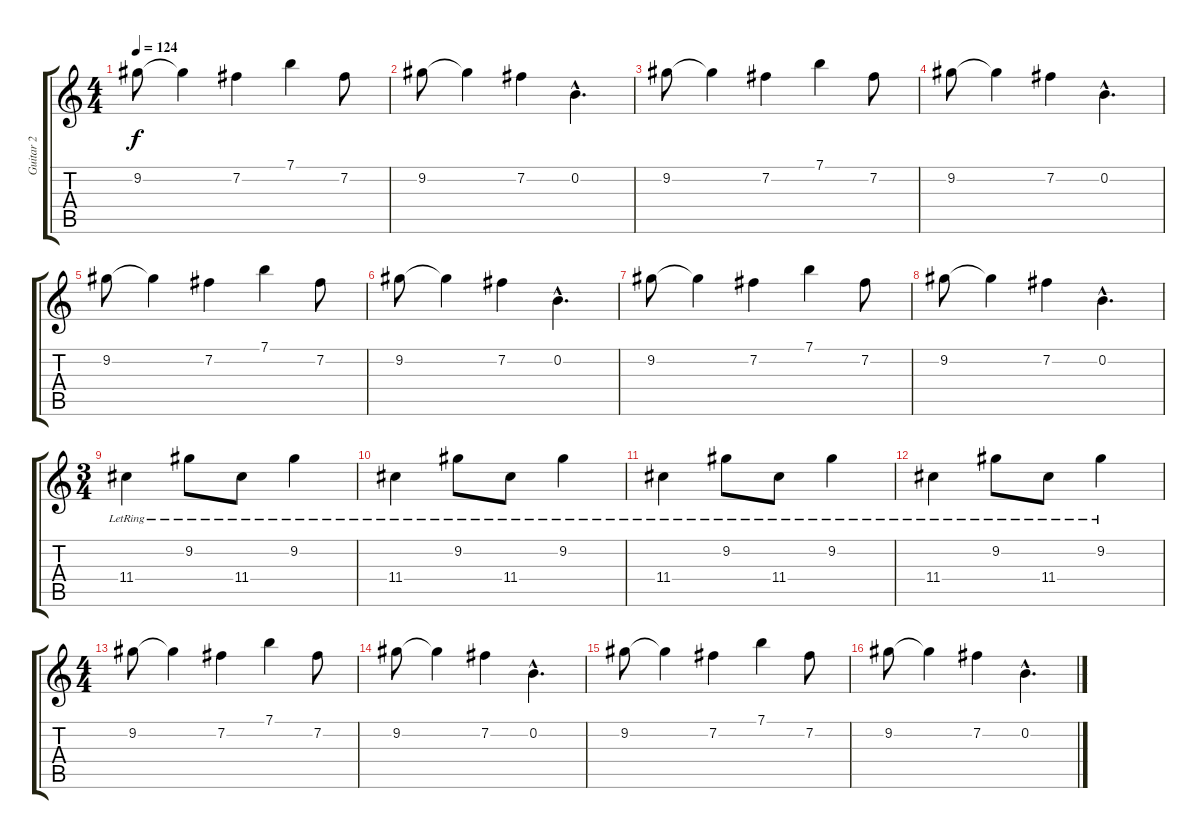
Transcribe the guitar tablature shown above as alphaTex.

\track ("Guitar 2" "Guitar 2") {instrument electricguitarclean}
\staff {score tabs}
\tuning (E4 B3 G3 D3 A2 E2) {hide}
\ts (4 4)
\tempo 124
\clef g2
\ks c
9.2.8{dy f} 9.2{t}.4 7.2.4 7.1.4 7.2.8 |
9.2.8 9.2{t}.4 7.2.4 0.2{hac}.4{d} |
9.2.8 9.2{t}.4 7.2.4 7.1.4 7.2.8 |
9.2.8 9.2{t}.4 7.2.4 0.2{hac}.4{d} |
9.2.8 9.2{t}.4 7.2.4 7.1.4 7.2.8 |
9.2.8 9.2{t}.4 7.2.4 0.2{hac}.4{d} |
9.2.8 9.2{t}.4 7.2.4 7.1.4 7.2.8 |
9.2.8 9.2{t}.4 7.2.4 0.2{hac}.4{d} |
\ts (3 4)
11.4{lr}.4 9.2{lr}.8 11.4{lr}.8 9.2{lr}.4 |
11.4{lr}.4 9.2{lr}.8 11.4{lr}.8 9.2{lr}.4 |
11.4{lr}.4 9.2{lr}.8 11.4{lr}.8 9.2{lr}.4 |
11.4{lr}.4 9.2{lr}.8 11.4{lr}.8 9.2{lr}.4 |
\ts (4 4)
9.2.8 9.2{t}.4 7.2.4 7.1.4 7.2.8 |
9.2.8 9.2{t}.4 7.2.4 0.2{hac}.4{d} |
9.2.8 9.2{t}.4 7.2.4 7.1.4 7.2.8 |
9.2.8 9.2{t}.4 7.2.4 0.2{hac}.4{d}
